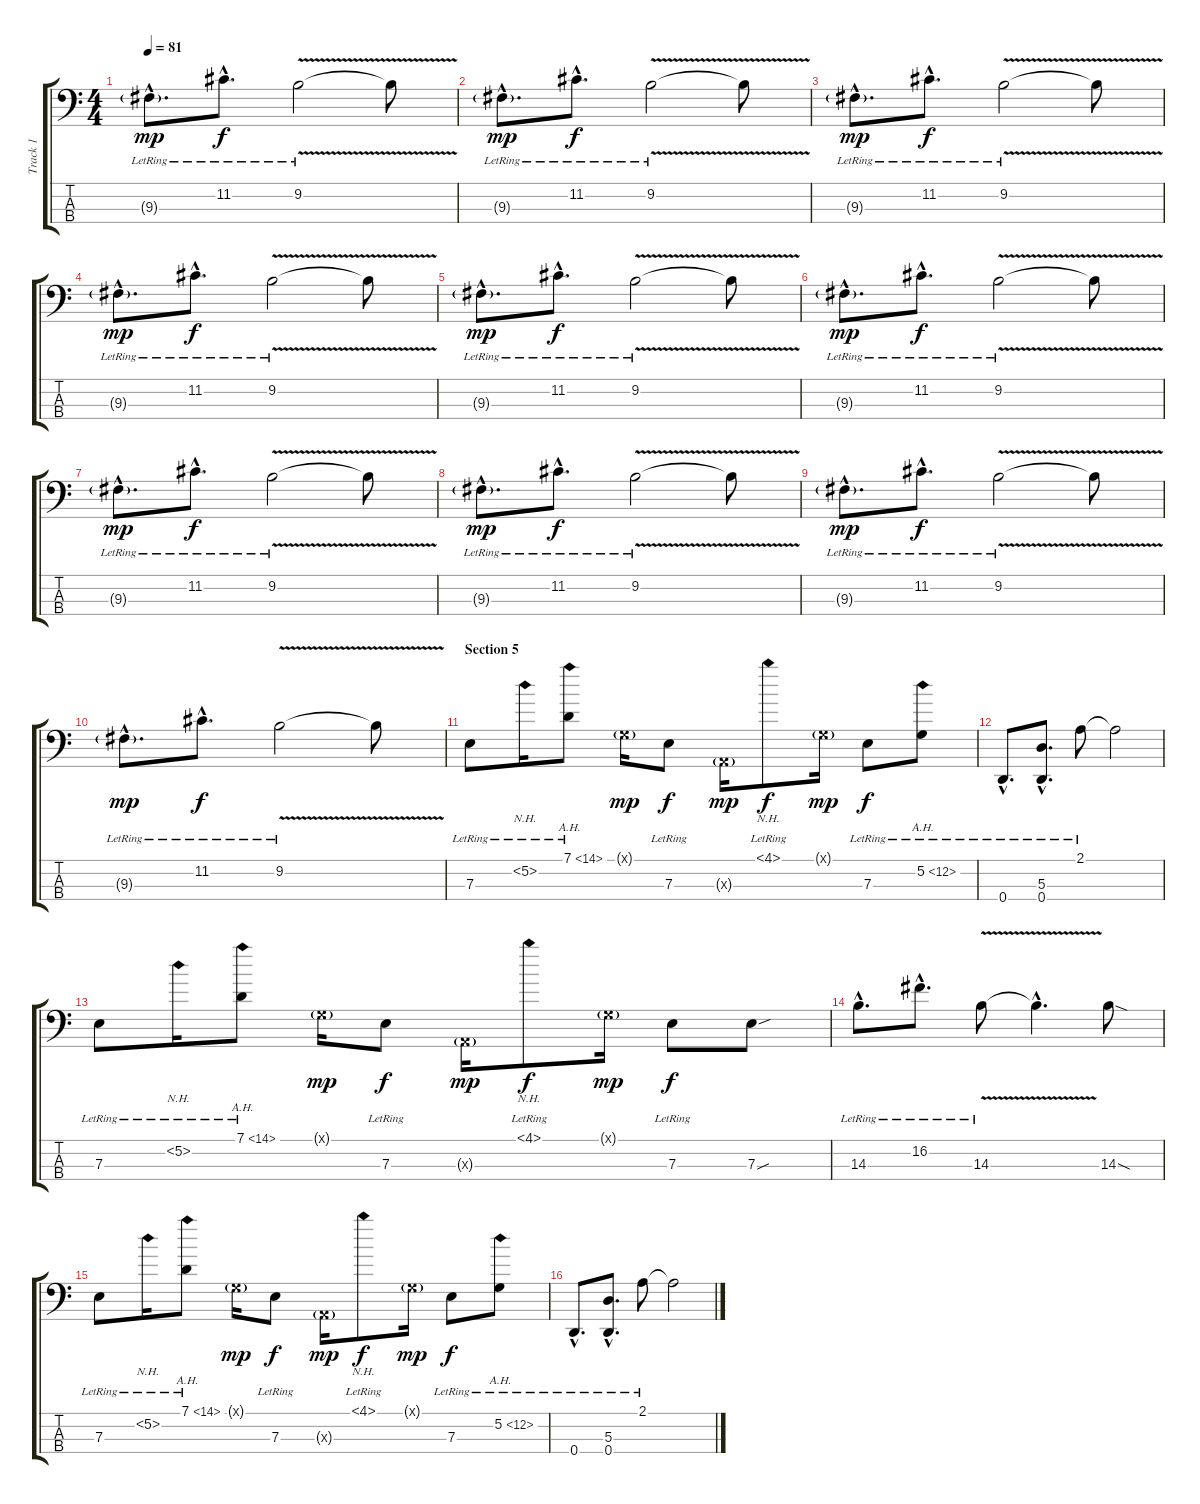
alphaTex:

\track ("Track 1" "Track 1") {instrument electricbasspick}
\staff {score tabs}
\tuning (G2 D2 A1 D1) {hide}
\ts (4 4)
\tempo 81
\clef f4
\ks c
9.3{g hac lr}.8{d dy mp} 11.2{hac lr}.8{d dy f} 9.2{v lr}.2 9.2{t}.8 |
9.3{g hac lr}.8{d dy mp} 11.2{hac lr}.8{d dy f} 9.2{v lr}.2 9.2{t}.8 |
9.3{g hac lr}.8{d dy mp} 11.2{hac lr}.8{d dy f} 9.2{v lr}.2 9.2{t}.8 |
9.3{g hac lr}.8{d dy mp} 11.2{hac lr}.8{d dy f} 9.2{v lr}.2 9.2{t}.8 |
9.3{g hac lr}.8{d dy mp} 11.2{hac lr}.8{d dy f} 9.2{v lr}.2 9.2{t}.8 |
9.3{g hac lr}.8{d dy mp} 11.2{hac lr}.8{d dy f} 9.2{v lr}.2 9.2{t}.8 |
9.3{g hac lr}.8{d dy mp} 11.2{hac lr}.8{d dy f} 9.2{v lr}.2 9.2{t}.8 |
9.3{g hac lr}.8{d dy mp} 11.2{hac lr}.8{d dy f} 9.2{v lr}.2 9.2{t}.8 |
9.3{g hac lr}.8{d dy mp} 11.2{hac lr}.8{d dy f} 9.2{v lr}.2 9.2{t}.8 |
9.3{g hac lr}.8{d dy mp} 11.2{hac lr}.8{d dy f} 9.2{v lr}.2 9.2{t}.8 |
\section ("" "Section 5")
7.3{lr}.8{volume 12} 5.2{nh lr}.16 7.1{ah 7 lr}.8 0.1{g x}.16{dy mp} 7.3{lr}.8{dy f} 0.3{g x}.16{dy mp} 4.1{nh lr}.8{dy f} 0.1{g x}.16{dy mp} 7.3{lr}.8{dy f} 5.2{ah 7 lr}.8 |
0.4{hac lr}.8{d} (5.3{hac lr} 0.4{hac lr}).8{d} 2.1{lr}.8 2.1{t}.2 |
7.3{lr}.8 5.2{nh lr}.16 7.1{ah 7 lr}.8 0.1{g x}.16{dy mp} 7.3{lr}.8{dy f} 0.3{g x}.16{dy mp} 4.1{nh lr}.8{dy f} 0.1{g x}.16{dy mp} 7.3{lr}.8{dy f} 7.3{sou}.8 |
14.3{hac lr}.8{d} 16.2{hac lr}.8{d} 14.3{v lr}.8 14.3{hac t}.4{d} 14.3{sod}.8 |
7.3{lr}.8 5.2{nh lr}.16 7.1{ah 7 lr}.8 0.1{g x}.16{dy mp} 7.3{lr}.8{dy f} 0.3{g x}.16{dy mp} 4.1{nh lr}.8{dy f} 0.1{g x}.16{dy mp} 7.3{lr}.8{dy f} 5.2{ah 7 lr}.8 |
0.4{hac lr}.8{d} (5.3{hac lr} 0.4{hac lr}).8{d} 2.1{lr}.8 2.1{t}.2
